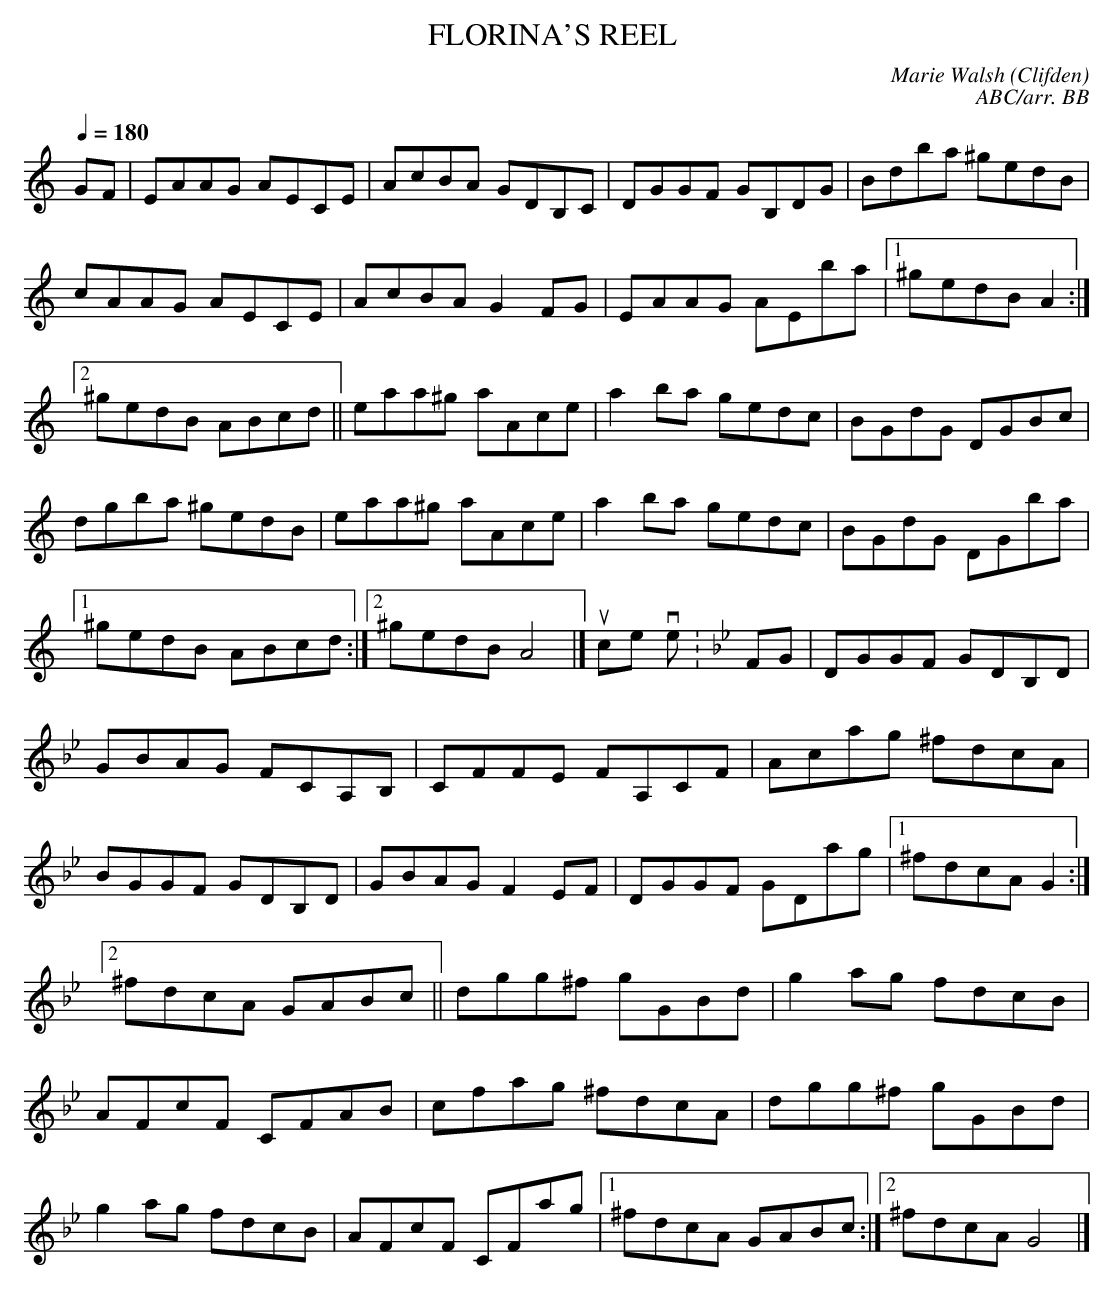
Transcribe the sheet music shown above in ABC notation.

X:1
T:FLORINA'S REEL \
C:Marie Walsh (Clifden)\
C:ABC/arr. BB\
Q:1/4=180\
M:4/4\
L:1/8\
K:Am\
GF|EAAG AECE|AcBA GDB,C|DGGF GB,DG|Bdba ^gedB|\
cAAG AECE|AcBA G2FG|EAAG AEba|1 ^gedB A2 :|\\
[2 ^gedB ABcd ||\
eaa^g aAce|a2ba gedc|BGdG DGBc|dgba ^gedB|\
eaa^g aAce|a2ba gedc|BGdG DGba|1 ^gedB ABcd :|\\
 [2 ^gedB A4 |]\
\
source version:\
K:Gm\
FG|DGGF GDB,D|GBAG FCA,B,|CFFE FA,CF|Acag ^fdcA|\
BGGF GDB,D|GBAG F2EF|DGGF GDag|1 ^fdcA G2 :|\\
[2 ^fdcA GABc ||\
dgg^f gGBd|g2ag fdcB|AFcF CFAB|cfag ^fdcA|\
dgg^f gGBd|g2ag fdcB|AFcF CFag|1 ^fdcA GABc :|\\
[2 ^fdcA G4 |]\
\
\
\
\
